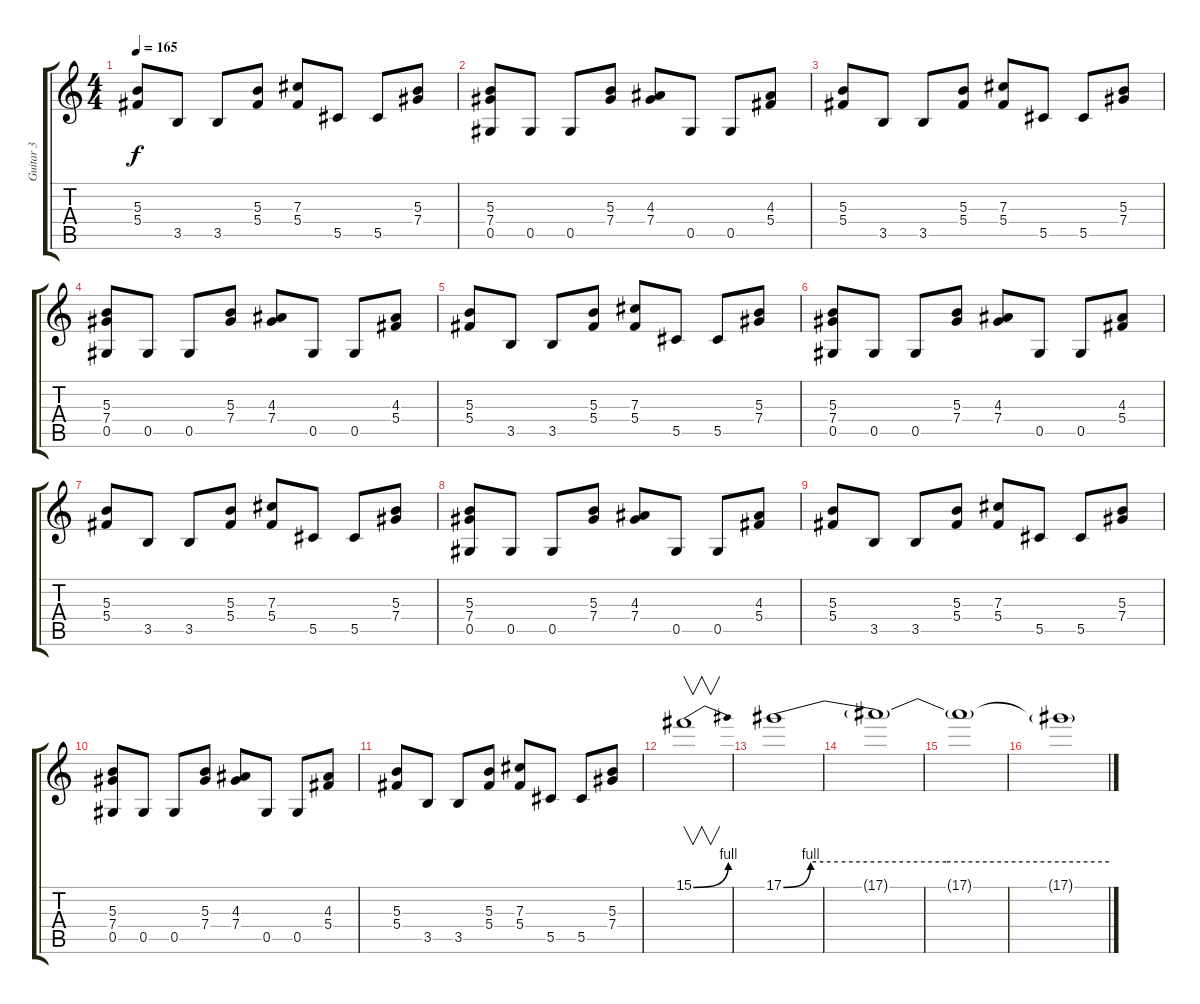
\track ("Guitar 3" "Guitar 3") {instrument distortionguitar}
\staff {score tabs}
\tuning (Eb4 Bb3 Gb3 Db3 Ab2 Eb2) {hide}
\ts (4 4)
\tempo 165
\clef g2
\ks c
(5.3 5.4).8{dy f} 3.5.8 3.5.8 (5.3 5.4).8 (7.3 5.4).8 5.5.8 5.5.8 (5.3 7.4).8 |
(5.3 7.4 0.5).8 0.5.8 0.5.8 (5.3 7.4).8 (4.3 7.4).8 0.5.8 0.5.8 (4.3 5.4).8 |
(5.3 5.4).8 3.5.8 3.5.8 (5.3 5.4).8 (7.3 5.4).8 5.5.8 5.5.8 (5.3 7.4).8 |
(5.3 7.4 0.5).8 0.5.8 0.5.8 (5.3 7.4).8 (4.3 7.4).8 0.5.8 0.5.8 (4.3 5.4).8 |
(5.3 5.4).8 3.5.8 3.5.8 (5.3 5.4).8 (7.3 5.4).8 5.5.8 5.5.8 (5.3 7.4).8 |
(5.3 7.4 0.5).8 0.5.8 0.5.8 (5.3 7.4).8 (4.3 7.4).8 0.5.8 0.5.8 (4.3 5.4).8 |
(5.3 5.4).8 3.5.8 3.5.8 (5.3 5.4).8 (7.3 5.4).8 5.5.8 5.5.8 (5.3 7.4).8 |
(5.3 7.4 0.5).8 0.5.8 0.5.8 (5.3 7.4).8 (4.3 7.4).8 0.5.8 0.5.8 (4.3 5.4).8 |
(5.3 5.4).8 3.5.8 3.5.8 (5.3 5.4).8 (7.3 5.4).8 5.5.8 5.5.8 (5.3 7.4).8 |
(5.3 7.4 0.5).8 0.5.8 0.5.8 (5.3 7.4).8 (4.3 7.4).8 0.5.8 0.5.8 (4.3 5.4).8 |
(5.3 5.4).8 3.5.8 3.5.8 (5.3 5.4).8 (7.3 5.4).8 5.5.8 5.5.8 (5.3 7.4).8 |
15.1{be (bend 0 0 60 4)}.1{v} |
17.1{be (custom 0 0 5 4 10 4 30 4 60 4)}.1 |
17.1{t}.1 |
17.1{t}.1 |
17.1{t}.1
